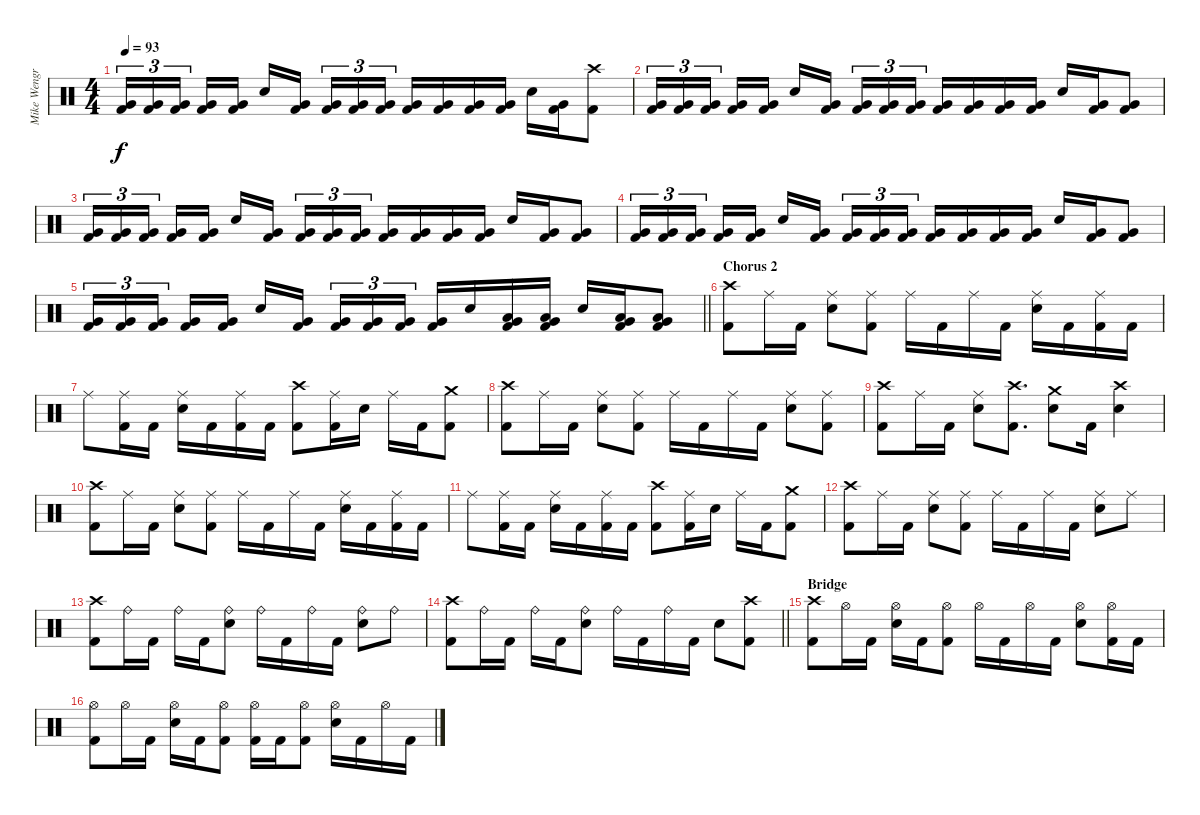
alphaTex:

\track ("Mike Wengren" "Mike Wengr") {instrument percussion}
\staff {score}
\articulation defaults
\ts (4 4)
\tempo 93
\clef neutral
\ks c
("Very Low Tom (hit)" "Kick (hit) 2").16{tu (3 2) dy f} ("Very Low Tom (hit)" "Kick (hit) 2").16{tu (3 2)} ("Very Low Tom (hit)" "Kick (hit) 2").16{tu (3 2) beam splitsecondary} ("Very Low Tom (hit)" "Kick (hit) 2").16 ("Very Low Tom (hit)" "Kick (hit) 2").16 "Snare (hit) 2".16 ("Very Low Tom (hit)" "Kick (hit) 2").16{beam splitsecondary} ("Very Low Tom (hit)" "Kick (hit) 2").16{tu (3 2)} ("Very Low Tom (hit)" "Kick (hit) 2").16{tu (3 2)} ("Very Low Tom (hit)" "Kick (hit) 2").16{tu (3 2)} ("Very Low Tom (hit)" "Kick (hit) 2").16 ("Very Low Tom (hit)" "Kick (hit) 2").16 ("Very Low Tom (hit)" "Kick (hit) 2").16 ("Very Low Tom (hit)" "Kick (hit) 2").16 "Snare (hit) 2".16 ("Very Low Tom (hit)" "Kick (hit) 2").16 ("Crash high (hit)" "Kick (hit) 2").8 |
("Very Low Tom (hit)" "Kick (hit) 2").16{tu (3 2)} ("Very Low Tom (hit)" "Kick (hit) 2").16{tu (3 2)} ("Very Low Tom (hit)" "Kick (hit) 2").16{tu (3 2) beam splitsecondary} ("Very Low Tom (hit)" "Kick (hit) 2").16 ("Very Low Tom (hit)" "Kick (hit) 2").16 "Snare (hit) 2".16 ("Very Low Tom (hit)" "Kick (hit) 2").16{beam splitsecondary} ("Very Low Tom (hit)" "Kick (hit) 2").16{tu (3 2)} ("Very Low Tom (hit)" "Kick (hit) 2").16{tu (3 2)} ("Very Low Tom (hit)" "Kick (hit) 2").16{tu (3 2)} ("Very Low Tom (hit)" "Kick (hit) 2").16 ("Very Low Tom (hit)" "Kick (hit) 2").16 ("Very Low Tom (hit)" "Kick (hit) 2").16 ("Very Low Tom (hit)" "Kick (hit) 2").16 "Snare (hit) 2".16 ("Very Low Tom (hit)" "Kick (hit) 2").16 ("Very Low Tom (hit)" "Kick (hit) 2").8 |
("Very Low Tom (hit)" "Kick (hit) 2").16{tu (3 2)} ("Very Low Tom (hit)" "Kick (hit) 2").16{tu (3 2)} ("Very Low Tom (hit)" "Kick (hit) 2").16{tu (3 2) beam splitsecondary} ("Very Low Tom (hit)" "Kick (hit) 2").16 ("Very Low Tom (hit)" "Kick (hit) 2").16 "Snare (hit) 2".16 ("Very Low Tom (hit)" "Kick (hit) 2").16{beam splitsecondary} ("Very Low Tom (hit)" "Kick (hit) 2").16{tu (3 2)} ("Very Low Tom (hit)" "Kick (hit) 2").16{tu (3 2)} ("Very Low Tom (hit)" "Kick (hit) 2").16{tu (3 2)} ("Very Low Tom (hit)" "Kick (hit) 2").16 ("Very Low Tom (hit)" "Kick (hit) 2").16 ("Very Low Tom (hit)" "Kick (hit) 2").16 ("Very Low Tom (hit)" "Kick (hit) 2").16 "Snare (hit) 2".16 ("Very Low Tom (hit)" "Kick (hit) 2").16 ("Very Low Tom (hit)" "Kick (hit) 2").8 |
("Very Low Tom (hit)" "Kick (hit) 2").16{tu (3 2)} ("Very Low Tom (hit)" "Kick (hit) 2").16{tu (3 2)} ("Very Low Tom (hit)" "Kick (hit) 2").16{tu (3 2) beam splitsecondary} ("Very Low Tom (hit)" "Kick (hit) 2").16 ("Very Low Tom (hit)" "Kick (hit) 2").16 "Snare (hit) 2".16 ("Very Low Tom (hit)" "Kick (hit) 2").16{beam splitsecondary} ("Very Low Tom (hit)" "Kick (hit) 2").16{tu (3 2)} ("Very Low Tom (hit)" "Kick (hit) 2").16{tu (3 2)} ("Very Low Tom (hit)" "Kick (hit) 2").16{tu (3 2)} ("Very Low Tom (hit)" "Kick (hit) 2").16 ("Very Low Tom (hit)" "Kick (hit) 2").16 ("Very Low Tom (hit)" "Kick (hit) 2").16 ("Very Low Tom (hit)" "Kick (hit) 2").16 "Snare (hit) 2".16 ("Very Low Tom (hit)" "Kick (hit) 2").16 ("Very Low Tom (hit)" "Kick (hit) 2").8 |
\barLineRight lightlight
("Very Low Tom (hit)" "Kick (hit) 2").16{tu (3 2)} ("Very Low Tom (hit)" "Kick (hit) 2").16{tu (3 2)} ("Very Low Tom (hit)" "Kick (hit) 2").16{tu (3 2) beam splitsecondary} ("Very Low Tom (hit)" "Kick (hit) 2").16 ("Very Low Tom (hit)" "Kick (hit) 2").16 "Snare (hit) 2".16 ("Very Low Tom (hit)" "Kick (hit) 2").16{beam splitsecondary} ("Very Low Tom (hit)" "Kick (hit) 2").16{tu (3 2)} ("Very Low Tom (hit)" "Kick (hit) 2").16{tu (3 2)} ("Very Low Tom (hit)" "Kick (hit) 2").16{tu (3 2)} ("Very Low Tom (hit)" "Kick (hit) 2").16 "Snare (hit) 2".16 ("Low Tom (hit)" "Very Low Tom (hit)" "Kick (hit) 2").16 ("Low Tom (hit)" "Very Low Tom (hit)" "Kick (hit) 2").16 "Snare (hit) 2".16 ("Low Tom (hit)" "Very Low Tom (hit)" "Kick (hit) 2").16 ("Low Tom (hit)" "Very Low Tom (hit)" "Kick (hit) 2").8 |
\section ("" "Chorus 2")
("Crash high (hit)" "Kick (hit) 2").8 "Ride (middle)".16 "Kick (hit) 2".16 ("Snare (hit) 2" "Ride (middle)").8 ("Ride (middle)" "Kick (hit) 2").8 "Ride (middle)".16 "Kick (hit) 2".16 "Ride (middle)".16 "Kick (hit) 2".16 ("Snare (hit) 2" "Ride (middle)").16 "Kick (hit) 2".16 ("Ride (middle)" "Kick (hit) 2").16 "Kick (hit) 2".16 |
"Ride (middle)".8 ("Ride (middle)" "Kick (hit) 2").16 "Kick (hit) 2".16 ("Snare (hit) 2" "Ride (middle)").16 "Kick (hit) 2".16 ("Ride (middle)" "Kick (hit) 2").16 "Kick (hit) 2".16 ("Crash high (hit)" "Kick (hit) 2").8 ("Ride (middle)" "Kick (hit) 2").16 "Snare (hit) 2".16 "Ride (middle)".16 "Kick (hit) 2".16 ("Crash medium (hit)" "Kick (hit) 2").8 |
("Crash high (hit)" "Kick (hit) 2").8 "Ride (middle)".16 "Kick (hit) 2".16 ("Snare (hit) 2" "Ride (middle)").8 ("Ride (middle)" "Kick (hit) 2").8 "Ride (middle)".16 "Kick (hit) 2".16 "Ride (middle)".16 "Kick (hit) 2".16 ("Snare (hit) 2" "Ride (middle)").8 ("Ride (middle)" "Kick (hit) 2").8 |
("Crash high (hit)" "Kick (hit) 2").8 "Ride (middle)".16 "Kick (hit) 2".16 ("Snare (hit) 2" "Ride (middle)").8 ("Crash high (hit)" "Kick (hit) 2").8{d} ("Crash medium (hit)" "Snare (hit) 2").8 "Kick (hit) 2".16 ("Crash high (hit)" "Snare (hit) 2").4 |
("Crash high (hit)" "Kick (hit) 2").8 "Ride (middle)".16 "Kick (hit) 2".16 ("Snare (hit) 2" "Ride (middle)").8 ("Ride (middle)" "Kick (hit) 2").8 "Ride (middle)".16 "Kick (hit) 2".16 "Ride (middle)".16 "Kick (hit) 2".16 ("Snare (hit) 2" "Ride (middle)").16 "Kick (hit) 2".16 ("Ride (middle)" "Kick (hit) 2").16 "Kick (hit) 2".16 |
"Ride (middle)".8 ("Ride (middle)" "Kick (hit) 2").16 "Kick (hit) 2".16 ("Snare (hit) 2" "Ride (middle)").16 "Kick (hit) 2".16 ("Ride (middle)" "Kick (hit) 2").16 "Kick (hit) 2".16 ("Crash high (hit)" "Kick (hit) 2").8 ("Ride (middle)" "Kick (hit) 2").16 "Snare (hit) 2".16 "Ride (middle)".16 "Kick (hit) 2".16 ("Crash medium (hit)" "Kick (hit) 2").8 |
("Crash high (hit)" "Kick (hit) 2").8 "Ride (middle)".16 "Kick (hit) 2".16 ("Snare (hit) 2" "Ride (middle)").8 ("Ride (middle)" "Kick (hit) 2").8 "Ride (middle)".16 "Kick (hit) 2".16 "Ride (middle)".16 "Kick (hit) 2".16 ("Snare (hit) 2" "Ride (middle)").8 "Ride (middle)".8 |
("Crash high (hit)" "Kick (hit) 2").8 "Ride (bell)".16 "Kick (hit) 2".16 "Ride (bell)".16 "Kick (hit) 2".16 ("Snare (hit) 2" "Ride (bell)").8 "Ride (bell)".16 "Kick (hit) 2".16 "Ride (bell)".16 "Kick (hit) 2".16 ("Snare (hit) 2" "Ride (bell)").8 "Ride (bell)".8 |
\barLineRight lightlight
("Crash high (hit)" "Kick (hit) 2").8 "Ride (bell)".16 "Kick (hit) 2".16 "Ride (bell)".16 "Kick (hit) 2".16 ("Snare (hit) 2" "Ride (bell)").8 "Ride (bell)".16 "Kick (hit) 2".16 "Ride (bell)".16 "Kick (hit) 2".16 "Snare (hit) 2".8 ("Crash high (hit)" "Kick (hit) 2").8 |
\section ("" "Bridge")
("Crash high (hit)" "Kick (hit) 2").8 "Hi-Hat (open)".16 "Kick (hit) 2".16 ("Snare (hit) 2" "Hi-Hat (open)").16 "Kick (hit) 2".16 ("Hi-Hat (open)" "Kick (hit) 2").8 "Hi-Hat (open)".16 "Kick (hit) 2".16 "Hi-Hat (open)".16 "Kick (hit) 2".16 ("Snare (hit) 2" "Hi-Hat (open)").8 ("Hi-Hat (open)" "Kick (hit) 2").16 "Kick (hit) 2".16 |
("Hi-Hat (open)" "Kick (hit) 2").8 "Hi-Hat (open)".16 "Kick (hit) 2".16 ("Snare (hit) 2" "Hi-Hat (open)").16 "Kick (hit) 2".16 ("Hi-Hat (open)" "Kick (hit) 2").8 ("Hi-Hat (open)" "Kick (hit) 2").16 "Kick (hit) 2".16 ("Hi-Hat (open)" "Kick (hit) 2").8 ("Snare (hit) 2" "Hi-Hat (open)").16 "Kick (hit) 2".16 "Hi-Hat (open)".16 "Kick (hit) 2".16
